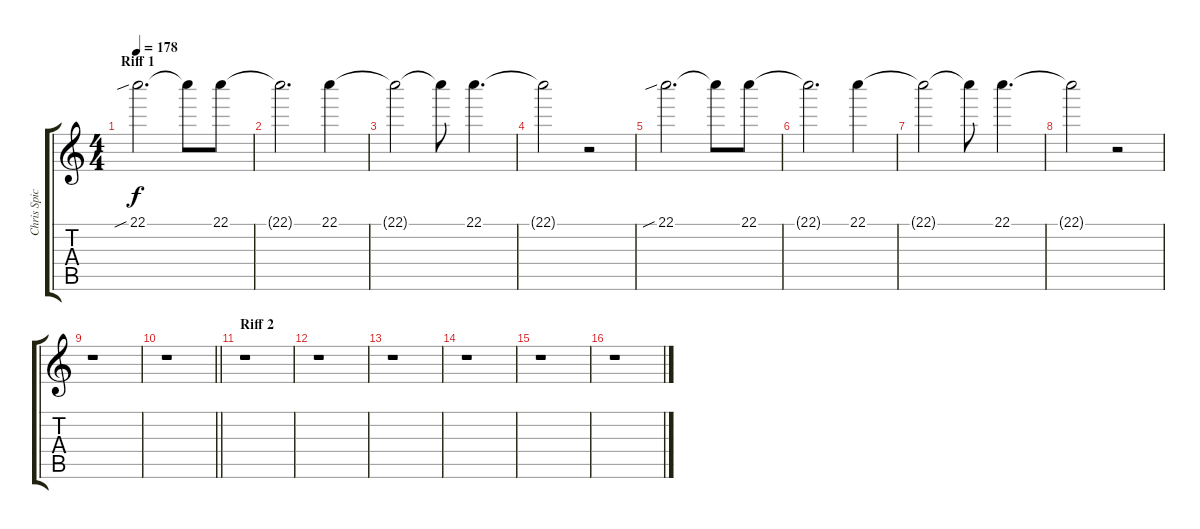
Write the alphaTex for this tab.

\track ("Chris Spicuzza" "Chris Spic") {instrument lead4chiff}
\staff {score tabs}
\tuning (D5 A4 F4 C4 G3 C3) {hide}
\ts (4 4)
\section ("" "Riff 1")
\tempo 178
\clef g2
\ks c
22.1{sib}.2{d dy f balance 16} 22.1{t}.8 22.1.8{volume 10 balance 0} |
22.1{t}.2{d} 22.1.4{volume 8 balance 16} |
22.1{t}.2 22.1{t}.8 22.1.4{d volume 5 balance 0} |
22.1{t}.2 r.2 |
22.1{sib}.2{d volume 13 balance 16} 22.1{t}.8 22.1.8{volume 10 balance 0} |
22.1{t}.2{d} 22.1.4{volume 8 balance 16} |
22.1{t}.2 22.1{t}.8 22.1.4{d volume 5 balance 0} |
22.1{t}.2 r.2 |
r.1{volume 13 balance 8} |
\barLineRight lightlight
r.1 |
\section ("" "Riff 2")
r.1 |
r.1 |
r.1 |
r.1 |
r.1 |
r.1
